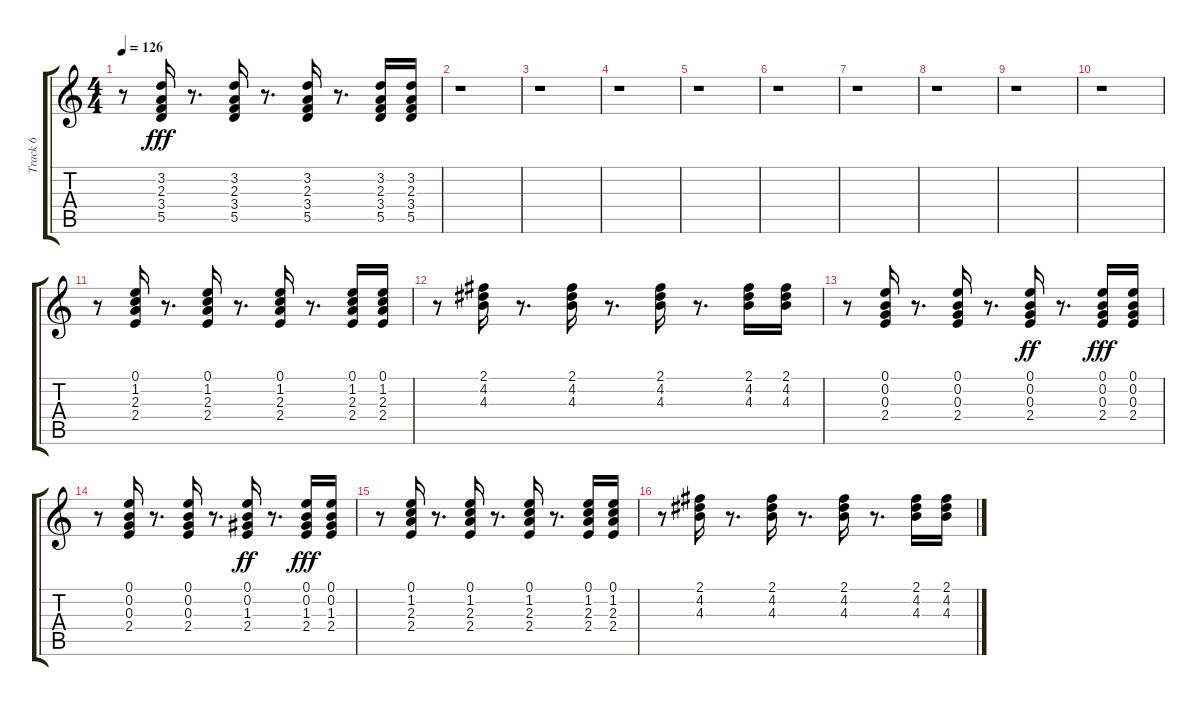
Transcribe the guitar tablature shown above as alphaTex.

\track ("Track 6" "Track 6") {instrument electricguitarmuted}
\staff {score tabs}
\tuning (E4 B3 G3 D3 A2 E2) {hide}
\ts (4 4)
\tempo 126
\clef g2
\ks c
r.8{dy fff} (3.2 2.3 3.4 5.5).16 r.8{d} (3.2 2.3 3.4 5.5).16 r.8{d} (3.2 2.3 3.4 5.5).16 r.8{d} (3.2 2.3 3.4 5.5).16 (3.2 2.3 3.4 5.5).16 |
r.1 |
r.1 |
r.1 |
r.1 |
r.1 |
r.1 |
r.1 |
r.1 |
r.1 |
r.8 (0.1 1.2 2.3 2.4).16 r.8{d} (0.1 1.2 2.3 2.4).16 r.8{d} (0.1 1.2 2.3 2.4).16 r.8{d} (0.1 1.2 2.3 2.4).16 (0.1 1.2 2.3 2.4).16 |
r.8 (2.1 4.2 4.3).16 r.8{d} (2.1 4.2 4.3).16 r.8{d} (2.1 4.2 4.3).16 r.8{d} (2.1 4.2 4.3).16 (2.1 4.2 4.3).16 |
r.8 (0.1 0.2 0.3 2.4).16 r.8{d} (0.1 0.2 0.3 2.4).16 r.8{d} (0.1 0.2 0.3 2.4).16{dy ff} r.8{d} (0.1 0.2 0.3 2.4).16{dy fff} (0.1 0.2 0.3 2.4).16 |
r.8 (0.1 0.2 0.3 2.4).16 r.8{d} (0.1 0.2 0.3 2.4).16 r.8{d} (0.1 0.2 1.3 2.4).16{dy ff} r.8{d} (0.1 0.2 1.3 2.4).16{dy fff} (0.1 0.2 1.3 2.4).16 |
r.8 (0.1 1.2 2.3 2.4).16 r.8{d} (0.1 1.2 2.3 2.4).16 r.8{d} (0.1 1.2 2.3 2.4).16 r.8{d} (0.1 1.2 2.3 2.4).16 (0.1 1.2 2.3 2.4).16 |
r.8 (2.1 4.2 4.3).16 r.8{d} (2.1 4.2 4.3).16 r.8{d} (2.1 4.2 4.3).16 r.8{d} (2.1 4.2 4.3).16 (2.1 4.2 4.3).16
